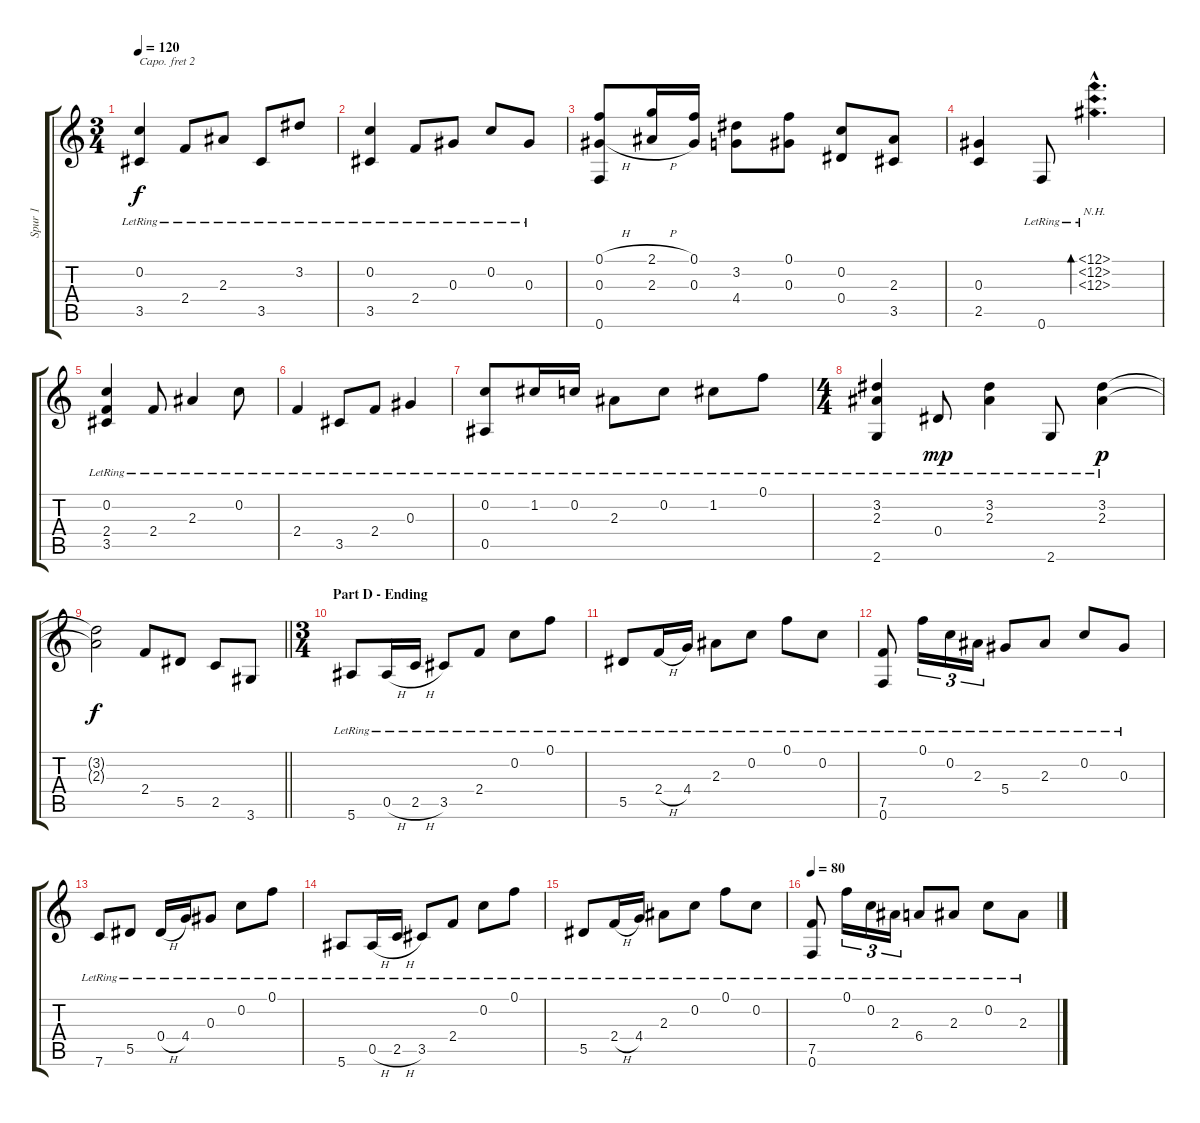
\track ("Spur 1" "Spur 1") {instrument acousticguitarsteel}
\staff {score tabs}
\capo 2
\tuning (Eb4 Bb3 Gb3 Db3 Ab2 Eb2) {hide}
\ts (3 4)
\tempo 120
\clef g2
\ks c
(0.2{lr} 3.5{lr}).4{dy f} 2.4{lr}.8 2.3{lr}.8 3.5{lr}.8 3.2{lr}.8 |
(0.2{lr} 3.5{lr}).4 2.4{lr}.8 0.3{lr}.8 0.2{lr}.8 0.3{lr}.8 |
(0.1{h} 0.3{h} 0.6).8 (2.1{h} 2.3{h}).16 (0.1 0.3).16 (3.2 4.4).8 (0.1 0.3).8 (0.2 0.4).8 (2.3 3.5).8 |
(0.3 2.5).4 0.6{lr}.8 (12.1{nh hac lr} 12.2{nh hac lr} 12.3{nh hac lr}).4{d bd 240} |
(0.2{lr} 2.4{lr} 3.5{lr}).4 2.4{lr}.8 2.3{lr}.4 0.2{lr}.8 |
2.4{lr}.4 3.5{lr}.8 2.4{lr}.8 0.3{lr}.4 |
(0.2{lr} 0.5{lr}).8 1.2{lr}.16 0.2{lr}.16 2.3{lr}.8 0.2{lr}.8 1.2{lr}.8 0.1{lr}.8 |
\ts (4 4)
(3.2{lr} 2.3{lr} 2.6{lr}).4 0.4{lr}.8{dy mp} (3.2{lr} 2.3{lr}).4 2.6{lr}.8 (3.2{lr} 2.3{lr}).4{dy p} |
\barLineRight lightlight
(3.2{t} 2.3{t}).2{dy f} 2.4.8 5.5.8 2.5.8 3.6.8 |
\ts (3 4)
\section ("" "Part D - Ending")
5.6{lr}.8 0.5{h lr}.16 2.5{h lr}.16 3.5{lr}.8 2.4{lr}.8 0.2{lr}.8 0.1{lr}.8 |
5.5{lr}.8 2.4{h lr}.16 4.4{lr}.16 2.3{lr}.8 0.2{lr}.8 0.1{lr}.8 0.2{lr}.8 |
(7.5{lr} 0.6{lr}).8 0.1{lr}.16{tu (3 2)} 0.2{lr}.16{tu (3 2)} 2.3{lr}.16{tu (3 2)} 5.4{lr}.8 2.3{lr}.8 0.2{lr}.8 0.3{lr}.8 |
7.6{lr}.8 5.5{lr}.8 0.4{h lr}.16 4.4{lr}.16 0.3{lr}.8 0.2{lr}.8 0.1{lr}.8 |
5.6{lr}.8 0.5{h lr}.16 2.5{h lr}.16 3.5{lr}.8 2.4{lr}.8 0.2{lr}.8 0.1{lr}.8 |
5.5{lr}.8 2.4{h lr}.16 4.4{lr}.16 2.3{lr}.8 0.2{lr}.8 0.1{lr}.8 0.2{lr}.8 |
\tempo 80
(7.5{lr} 0.6{lr}).8 0.1{lr}.16{tu (3 2)} 0.2{lr}.16{tu (3 2)} 2.3{lr}.16{tu (3 2)} 6.4{lr}.8 2.3{lr}.8 0.2{lr}.8 2.3{lr}.8
